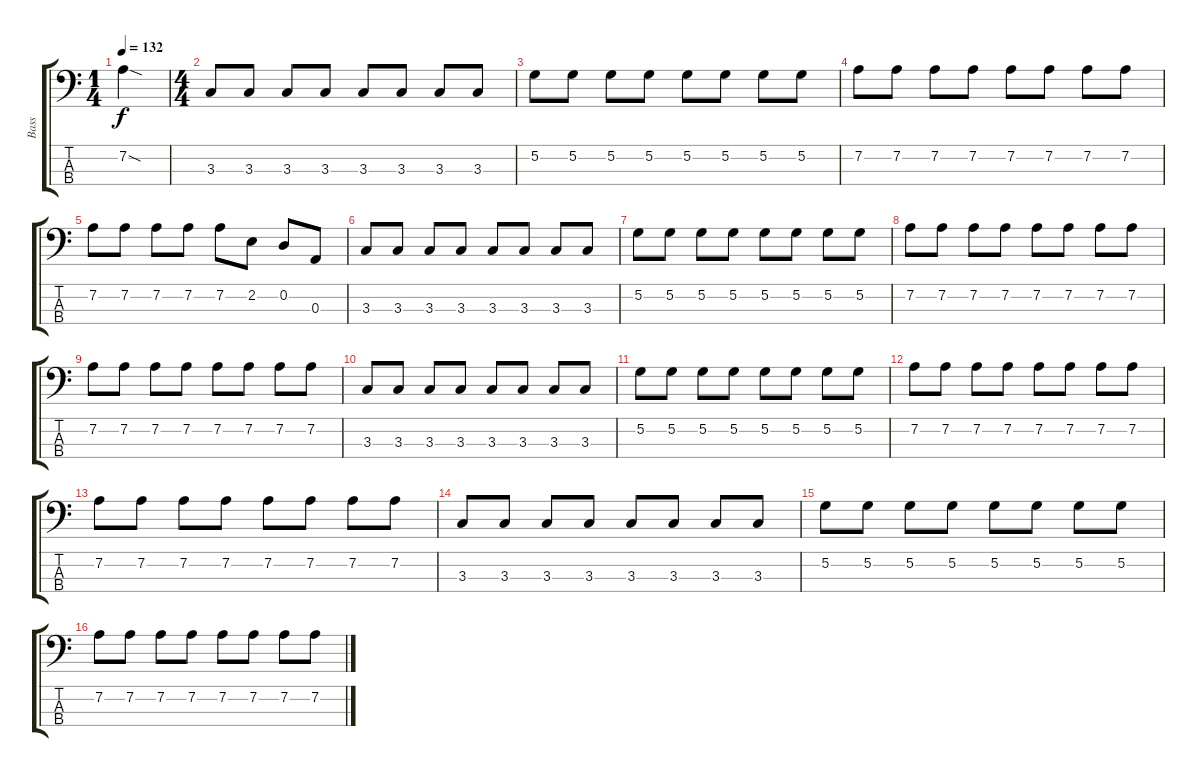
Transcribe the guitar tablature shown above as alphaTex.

\track ("Bass" "Bass") {instrument electricbassfinger}
\staff {score tabs}
\tuning (G2 D2 A1 E1) {hide}
\ts (1 4)
\tempo 132
\clef f4
\ks c
7.2{sod}.4{dy f instrument electricbassfinger} |
\ts (4 4)
3.3.8 3.3.8 3.3.8 3.3.8 3.3.8 3.3.8 3.3.8 3.3.8 |
5.2.8 5.2.8 5.2.8 5.2.8 5.2.8 5.2.8 5.2.8 5.2.8 |
7.2.8 7.2.8 7.2.8 7.2.8 7.2.8 7.2.8 7.2.8 7.2.8 |
7.2.8 7.2.8 7.2.8 7.2.8 7.2.8 2.2.8 0.2.8 0.3.8 |
3.3.8 3.3.8 3.3.8 3.3.8 3.3.8 3.3.8 3.3.8 3.3.8 |
5.2.8 5.2.8 5.2.8 5.2.8 5.2.8 5.2.8 5.2.8 5.2.8 |
7.2.8 7.2.8 7.2.8 7.2.8 7.2.8 7.2.8 7.2.8 7.2.8 |
7.2.8 7.2.8 7.2.8 7.2.8 7.2.8 7.2.8 7.2.8 7.2.8 |
3.3.8 3.3.8 3.3.8 3.3.8 3.3.8 3.3.8 3.3.8 3.3.8 |
5.2.8 5.2.8 5.2.8 5.2.8 5.2.8 5.2.8 5.2.8 5.2.8 |
7.2.8 7.2.8 7.2.8 7.2.8 7.2.8 7.2.8 7.2.8 7.2.8 |
7.2.8 7.2.8 7.2.8 7.2.8 7.2.8 7.2.8 7.2.8 7.2.8 |
3.3.8 3.3.8 3.3.8 3.3.8 3.3.8 3.3.8 3.3.8 3.3.8 |
5.2.8 5.2.8 5.2.8 5.2.8 5.2.8 5.2.8 5.2.8 5.2.8 |
7.2.8 7.2.8 7.2.8 7.2.8 7.2.8 7.2.8 7.2.8 7.2.8
